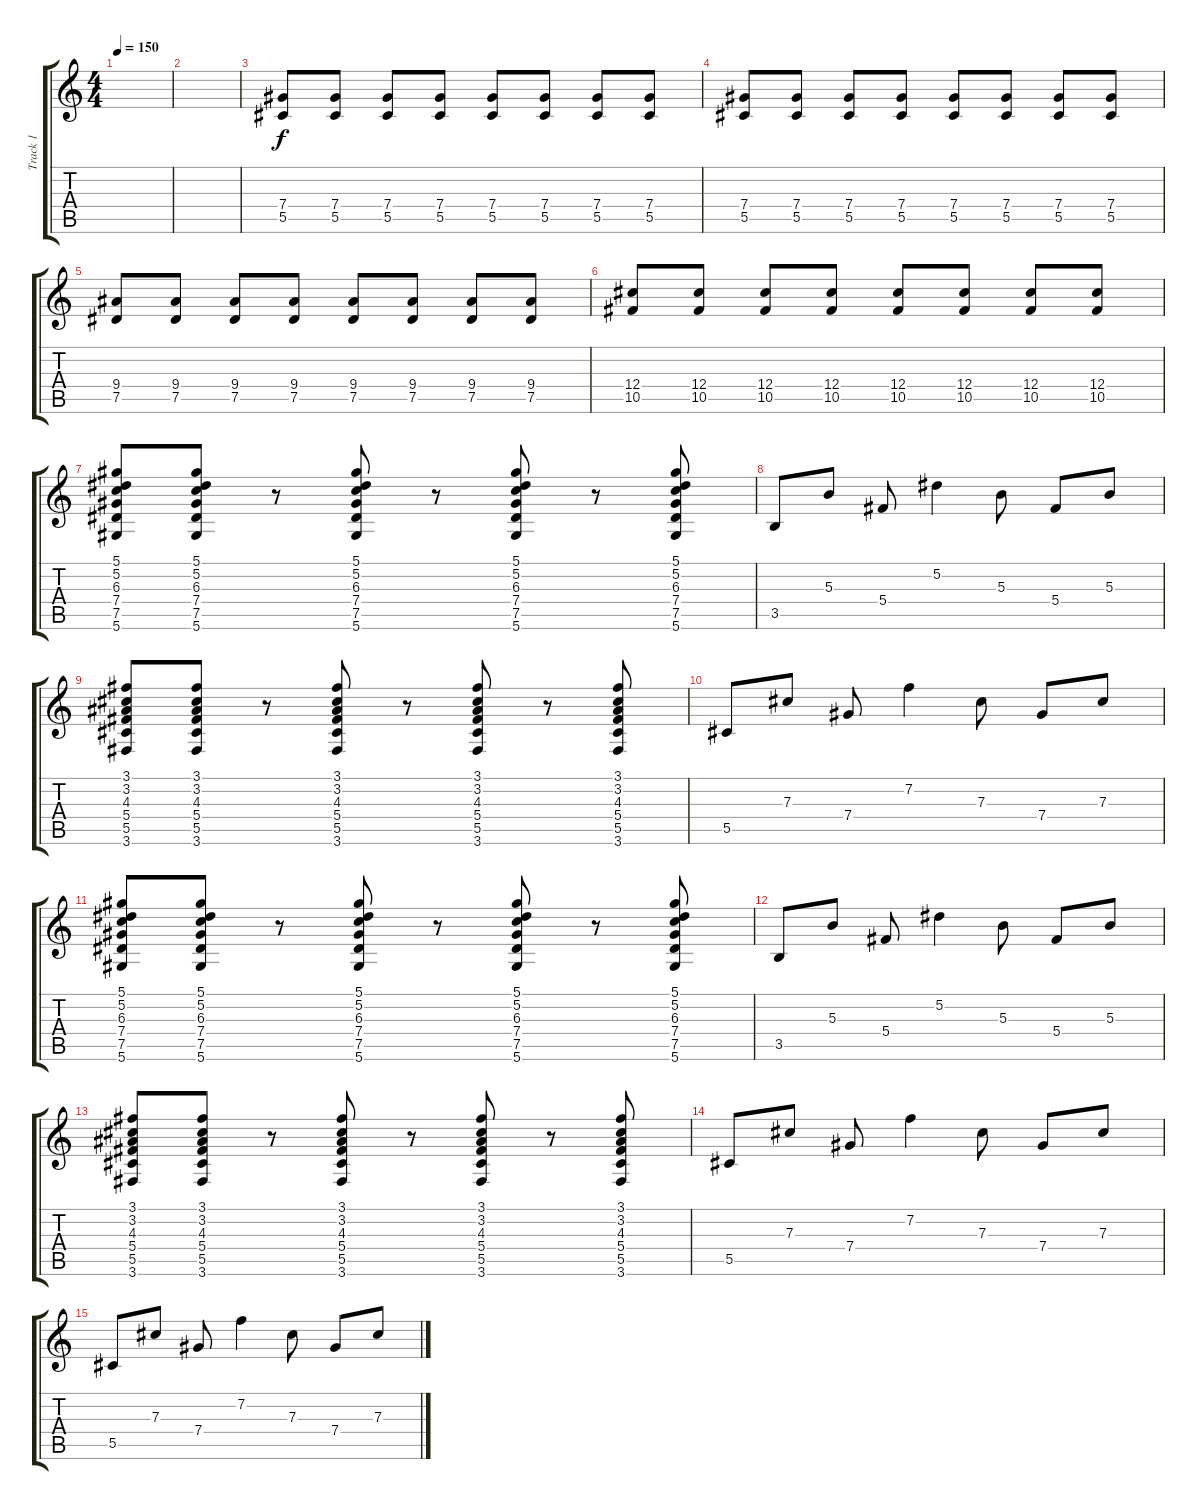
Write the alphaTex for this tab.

\track ("Track 1" "Track 1") {instrument overdrivenguitar}
\staff {score tabs}
\tuning (Eb4 Bb3 Gb3 Db3 Ab2 Eb2) {hide}
\ts (4 4)
\tempo 150
\clef g2
\ks c
|
|
(7.4 5.5).8 (7.4 5.5).8 (7.4 5.5).8 (7.4 5.5).8 (7.4 5.5).8 (7.4 5.5).8 (7.4 5.5).8 (7.4 5.5).8 |
(7.4 5.5).8 (7.4 5.5).8 (7.4 5.5).8 (7.4 5.5).8 (7.4 5.5).8 (7.4 5.5).8 (7.4 5.5).8 (7.4 5.5).8 |
(9.4 7.5).8 (9.4 7.5).8 (9.4 7.5).8 (9.4 7.5).8 (9.4 7.5).8 (9.4 7.5).8 (9.4 7.5).8 (9.4 7.5).8 |
(12.4 10.5).8 (12.4 10.5).8 (12.4 10.5).8 (12.4 10.5).8 (12.4 10.5).8 (12.4 10.5).8 (12.4 10.5).8 (12.4 10.5).8 |
(5.1 5.2 6.3 7.4 7.5 5.6).8 (5.1 5.2 6.3 7.4 7.5 5.6).8 r.8 (5.1 5.2 6.3 7.4 7.5 5.6).8 r.8 (5.1 5.2 6.3 7.4 7.5 5.6).8 r.8 (5.1 5.2 6.3 7.4 7.5 5.6).8 |
3.5.8 5.3.8 5.4.8 5.2.4 5.3.8 5.4.8 5.3.8 |
(3.1 3.2 4.3 5.4 5.5 3.6).8 (3.1 3.2 4.3 5.4 5.5 3.6).8 r.8 (3.1 3.2 4.3 5.4 5.5 3.6).8 r.8 (3.1 3.2 4.3 5.4 5.5 3.6).8 r.8 (3.1 3.2 4.3 5.4 5.5 3.6).8 |
5.5.8 7.3.8 7.4.8 7.2.4 7.3.8 7.4.8 7.3.8 |
(5.1 5.2 6.3 7.4 7.5 5.6).8 (5.1 5.2 6.3 7.4 7.5 5.6).8 r.8 (5.1 5.2 6.3 7.4 7.5 5.6).8 r.8 (5.1 5.2 6.3 7.4 7.5 5.6).8 r.8 (5.1 5.2 6.3 7.4 7.5 5.6).8 |
3.5.8 5.3.8 5.4.8 5.2.4 5.3.8 5.4.8 5.3.8 |
(3.1 3.2 4.3 5.4 5.5 3.6).8 (3.1 3.2 4.3 5.4 5.5 3.6).8 r.8 (3.1 3.2 4.3 5.4 5.5 3.6).8 r.8 (3.1 3.2 4.3 5.4 5.5 3.6).8 r.8 (3.1 3.2 4.3 5.4 5.5 3.6).8 |
5.5.8 7.3.8 7.4.8 7.2.4 7.3.8 7.4.8 7.3.8 |
5.5.8 7.3.8 7.4.8 7.2.4 7.3.8 7.4.8 7.3.8
